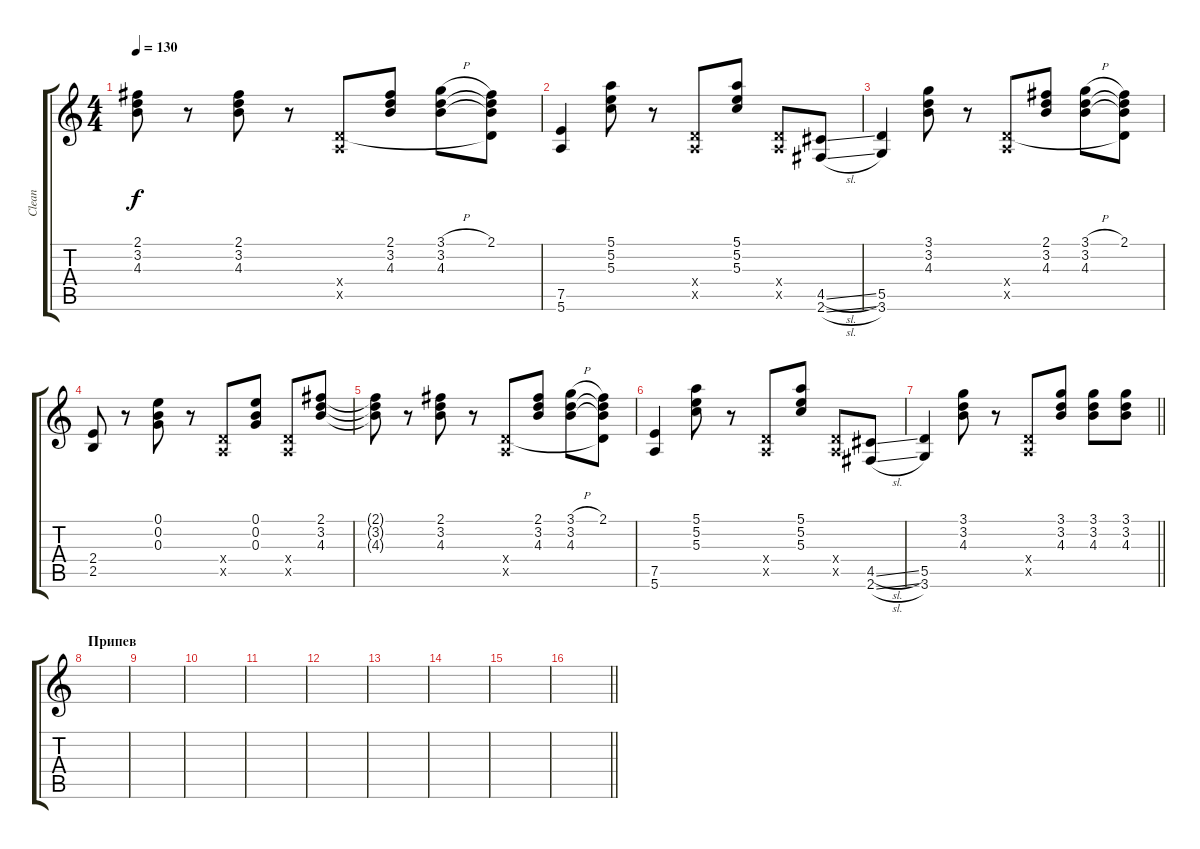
\track ("Clean" "Clean") {instrument electricguitarjazz}
\staff {score tabs}
\tuning (E4 B3 G3 D3 A2 E2) {hide}
\ts (4 4)
\tempo 130
\clef g2
\ks c
(2.1{t} 3.2{t} 4.3{t}).8{dy f} r.8 (2.1 3.2 4.3).8 r.8 (0.4{x} 0.5{x}).8 (2.1 3.2 4.3).8 (3.1{h} 3.2 4.3).8 (2.1 3.2{t} 4.3{t} 0.4{t}).8 |
(7.5 5.6).4 (5.1 5.2 5.3).8 r.8 (0.4{x} 0.5{x}).8 (5.1 5.2 5.3).8 (0.4{x} 0.5{x}).8 (4.5{sl} 2.6{sl}).8 |
(5.5 3.6).4 (3.1 3.2 4.3).8 r.8 (0.4{x} 0.5{x}).8 (2.1 3.2 4.3).8 (3.1{h} 3.2 4.3).8 (2.1 3.2{t} 4.3{t} 0.4{t}).8 |
(2.4 2.5).8 r.8 (0.1 0.2 0.3).8 r.8 (0.4{x} 0.5{x}).8 (0.1 0.2 0.3).8 (0.4{x} 0.5{x}).8 (2.1 3.2 4.3).8 |
(2.1{t} 3.2{t} 4.3{t}).8 r.8 (2.1 3.2 4.3).8 r.8 (0.4{x} 0.5{x}).8 (2.1 3.2 4.3).8 (3.1{h} 3.2 4.3).8 (2.1 3.2{t} 4.3{t} 0.4{t}).8 |
(7.5 5.6).4 (5.1 5.2 5.3).8 r.8 (0.4{x} 0.5{x}).8 (5.1 5.2 5.3).8 (0.4{x} 0.5{x}).8 (4.5{sl} 2.6{sl}).8 |
\barLineRight lightlight
(5.5 3.6).4 (3.1 3.2 4.3).8 r.8 (0.4{x} 0.5{x}).8 (3.1 3.2 4.3).8 (3.1 3.2 4.3).8 (3.1 3.2 4.3).8 |
\section ("" "Припев")
|
|
|
|
|
|
|
|
\barLineRight lightlight
